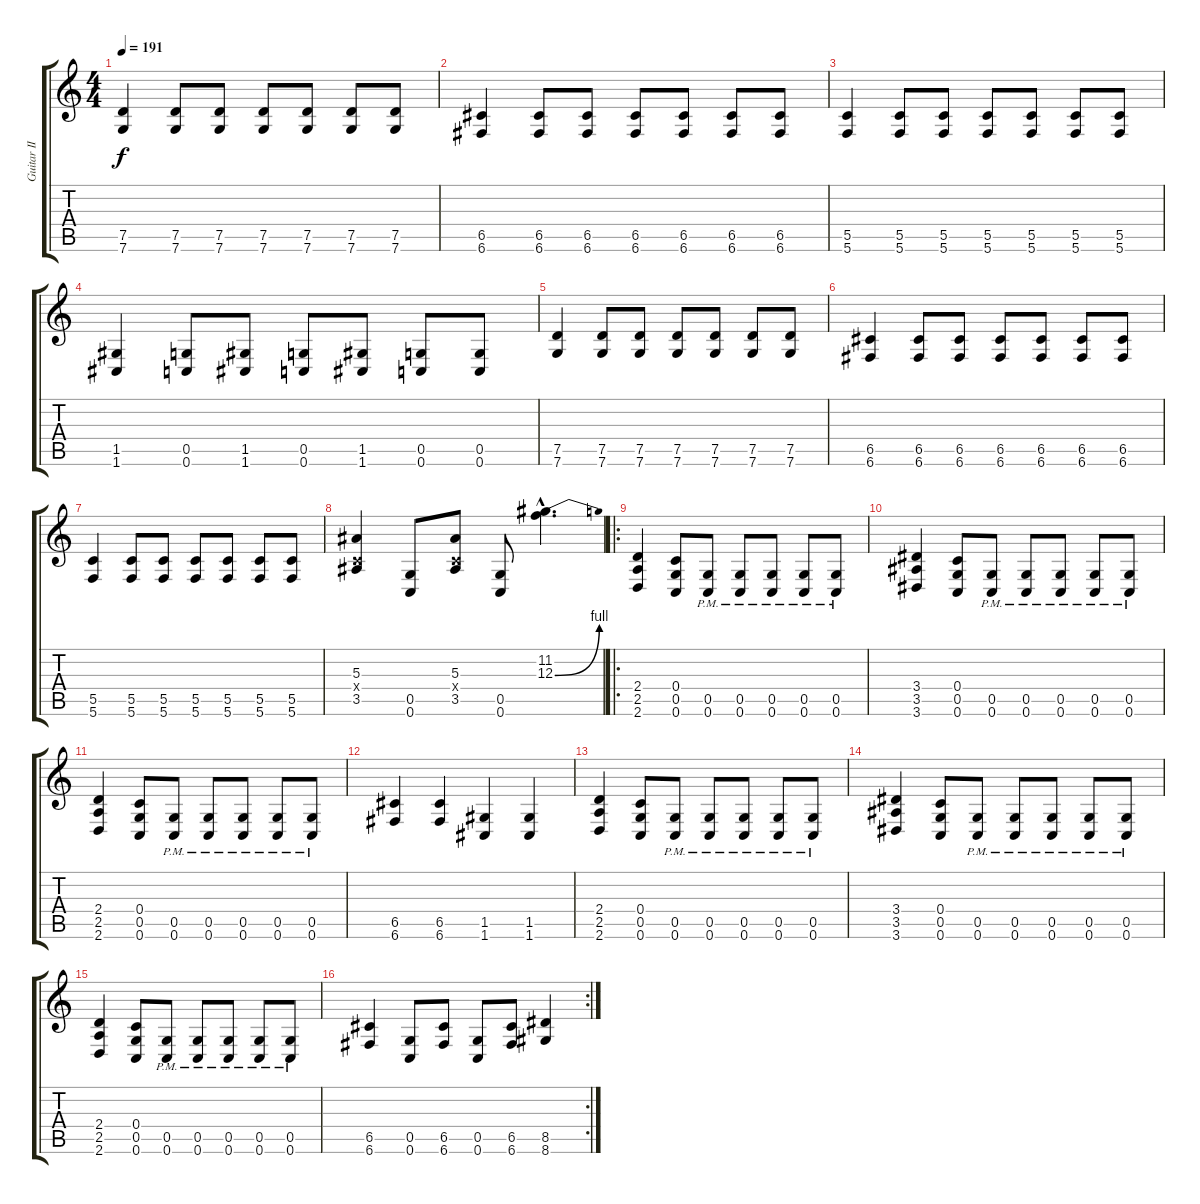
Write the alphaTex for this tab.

\track ("Guitar II" "Guitar II") {instrument distortionguitar}
\staff {score tabs}
\tuning (D4 A3 F3 C3 G2 C2) {hide}
\ts (4 4)
\tempo 191
\clef g2
\ks c
(7.5 7.6).4{dy f} (7.5 7.6).8 (7.5 7.6).8 (7.5 7.6).8 (7.5 7.6).8 (7.5 7.6).8 (7.5 7.6).8 |
(6.5 6.6).4 (6.5 6.6).8 (6.5 6.6).8 (6.5 6.6).8 (6.5 6.6).8 (6.5 6.6).8 (6.5 6.6).8 |
(5.5 5.6).4 (5.5 5.6).8 (5.5 5.6).8 (5.5 5.6).8 (5.5 5.6).8 (5.5 5.6).8 (5.5 5.6).8 |
(1.5 1.6).4 (0.5 0.6).8 (1.5 1.6).8 (0.5 0.6).8 (1.5 1.6).8 (0.5 0.6).8 (0.5 0.6).8 |
(7.5 7.6).4 (7.5 7.6).8 (7.5 7.6).8 (7.5 7.6).8 (7.5 7.6).8 (7.5 7.6).8 (7.5 7.6).8 |
(6.5 6.6).4 (6.5 6.6).8 (6.5 6.6).8 (6.5 6.6).8 (6.5 6.6).8 (6.5 6.6).8 (6.5 6.6).8 |
(5.5 5.6).4 (5.5 5.6).8 (5.5 5.6).8 (5.5 5.6).8 (5.5 5.6).8 (5.5 5.6).8 (5.5 5.6).8 |
(5.3 0.4{x} 3.5).4 (0.5 0.6).8 (5.3 0.4{x} 3.5).8 (0.5 0.6).8 (11.2{hac} 12.3{be (bend 0 0 60 4) hac}).4{d} |
\ro
(2.4 2.5 2.6).4 (0.4 0.5 0.6).8 (0.5{pm} 0.6{pm}).8 (0.5{pm} 0.6{pm}).8 (0.5{pm} 0.6{pm}).8 (0.5{pm} 0.6{pm}).8 (0.5{pm} 0.6{pm}).8 |
(3.4 3.5 3.6).4 (0.4 0.5 0.6).8 (0.5{pm} 0.6{pm}).8 (0.5{pm} 0.6{pm}).8 (0.5{pm} 0.6{pm}).8 (0.5{pm} 0.6{pm}).8 (0.5{pm} 0.6{pm}).8 |
(2.4 2.5 2.6).4 (0.4 0.5 0.6).8 (0.5{pm} 0.6{pm}).8 (0.5{pm} 0.6{pm}).8 (0.5{pm} 0.6{pm}).8 (0.5{pm} 0.6{pm}).8 (0.5{pm} 0.6{pm}).8 |
(6.5 6.6).4 (6.5 6.6).4 (1.5 1.6).4 (1.5 1.6).4 |
(2.4 2.5 2.6).4 (0.4 0.5 0.6).8 (0.5{pm} 0.6{pm}).8 (0.5{pm} 0.6{pm}).8 (0.5{pm} 0.6{pm}).8 (0.5{pm} 0.6{pm}).8 (0.5{pm} 0.6{pm}).8 |
(3.4 3.5 3.6).4 (0.4 0.5 0.6).8 (0.5{pm} 0.6{pm}).8 (0.5{pm} 0.6{pm}).8 (0.5{pm} 0.6{pm}).8 (0.5{pm} 0.6{pm}).8 (0.5{pm} 0.6{pm}).8 |
(2.4 2.5 2.6).4 (0.4 0.5 0.6).8 (0.5{pm} 0.6{pm}).8 (0.5{pm} 0.6{pm}).8 (0.5{pm} 0.6{pm}).8 (0.5{pm} 0.6{pm}).8 (0.5{pm} 0.6{pm}).8 |
\rc 2
(6.5 6.6).4 (0.5 0.6).8 (6.5 6.6).8 (0.5 0.6).8 (6.5 6.6).8 (8.5 8.6).4
